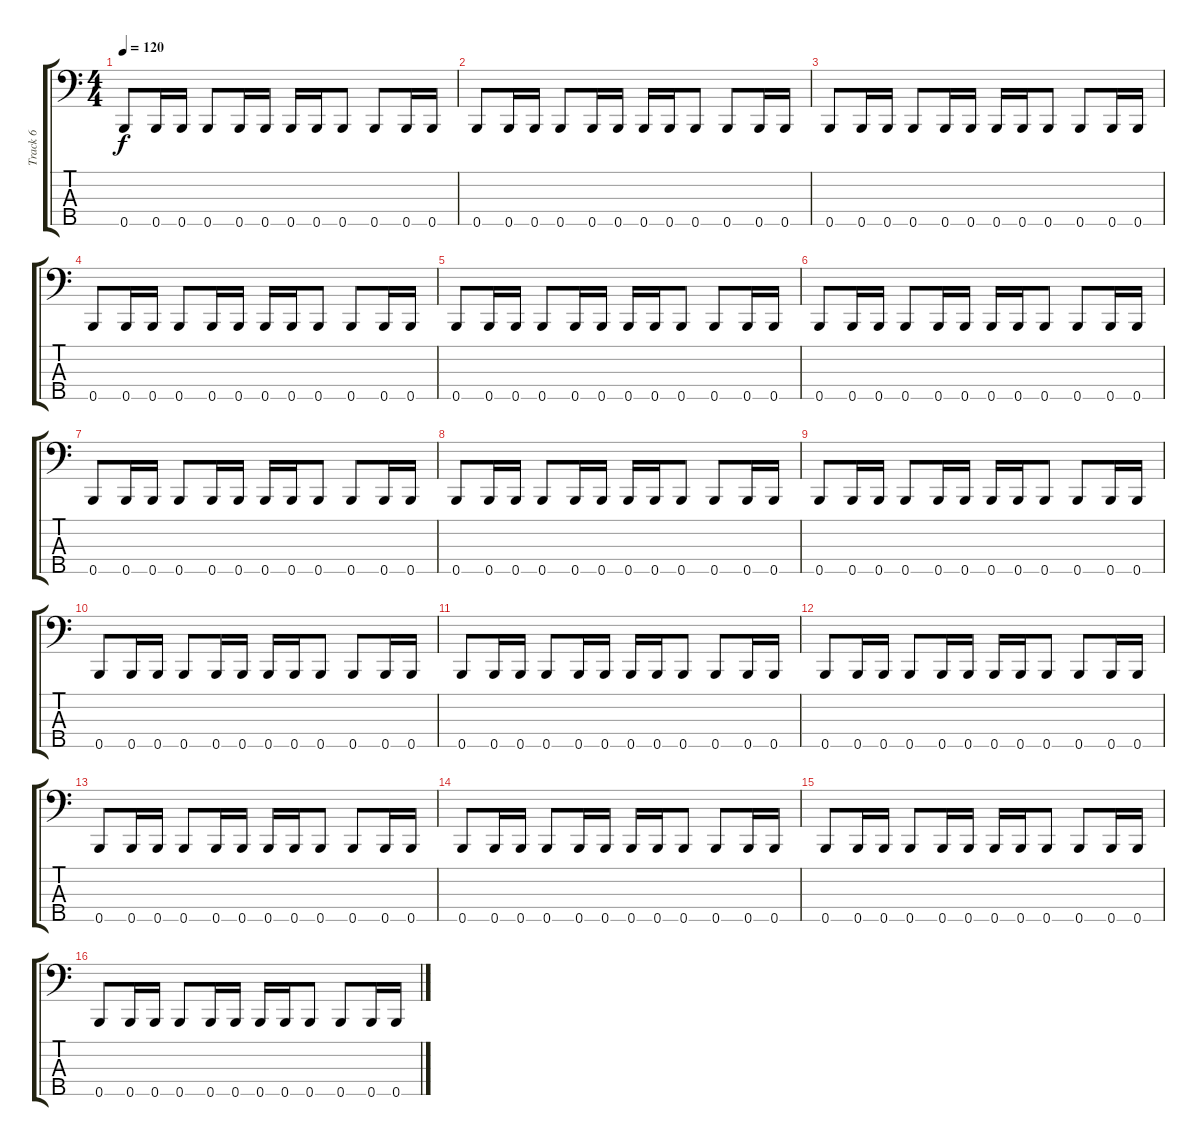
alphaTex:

\track ("Track 6" "Track 6") {instrument electricbassfinger}
\staff {score tabs}
\tuning (G2 D2 A1 E1 B0) {hide}
\ts (4 4)
\tempo 120
\clef f4
\ks c
0.5.8{dy f} 0.5.16 0.5.16 0.5.8 0.5.16 0.5.16 0.5.16 0.5.16 0.5.8 0.5.8 0.5.16 0.5.16 |
0.5.8 0.5.16 0.5.16 0.5.8 0.5.16 0.5.16 0.5.16 0.5.16 0.5.8 0.5.8 0.5.16 0.5.16 |
0.5.8 0.5.16 0.5.16 0.5.8 0.5.16 0.5.16 0.5.16 0.5.16 0.5.8 0.5.8 0.5.16 0.5.16 |
0.5.8 0.5.16 0.5.16 0.5.8 0.5.16 0.5.16 0.5.16 0.5.16 0.5.8 0.5.8 0.5.16 0.5.16 |
0.5.8 0.5.16 0.5.16 0.5.8 0.5.16 0.5.16 0.5.16 0.5.16 0.5.8 0.5.8 0.5.16 0.5.16 |
0.5.8 0.5.16 0.5.16 0.5.8 0.5.16 0.5.16 0.5.16 0.5.16 0.5.8 0.5.8 0.5.16 0.5.16 |
0.5.8 0.5.16 0.5.16 0.5.8 0.5.16 0.5.16 0.5.16 0.5.16 0.5.8 0.5.8 0.5.16 0.5.16 |
0.5.8 0.5.16 0.5.16 0.5.8 0.5.16 0.5.16 0.5.16 0.5.16 0.5.8 0.5.8 0.5.16 0.5.16 |
0.5.8 0.5.16 0.5.16 0.5.8 0.5.16 0.5.16 0.5.16 0.5.16 0.5.8 0.5.8 0.5.16 0.5.16 |
0.5.8 0.5.16 0.5.16 0.5.8 0.5.16 0.5.16 0.5.16 0.5.16 0.5.8 0.5.8 0.5.16 0.5.16 |
0.5.8 0.5.16 0.5.16 0.5.8 0.5.16 0.5.16 0.5.16 0.5.16 0.5.8 0.5.8 0.5.16 0.5.16 |
0.5.8 0.5.16 0.5.16 0.5.8 0.5.16 0.5.16 0.5.16 0.5.16 0.5.8 0.5.8 0.5.16 0.5.16 |
0.5.8 0.5.16 0.5.16 0.5.8 0.5.16 0.5.16 0.5.16 0.5.16 0.5.8 0.5.8 0.5.16 0.5.16 |
0.5.8 0.5.16 0.5.16 0.5.8 0.5.16 0.5.16 0.5.16 0.5.16 0.5.8 0.5.8 0.5.16 0.5.16 |
0.5.8 0.5.16 0.5.16 0.5.8 0.5.16 0.5.16 0.5.16 0.5.16 0.5.8 0.5.8 0.5.16 0.5.16 |
0.5.8 0.5.16 0.5.16 0.5.8 0.5.16 0.5.16 0.5.16 0.5.16 0.5.8 0.5.8 0.5.16 0.5.16
